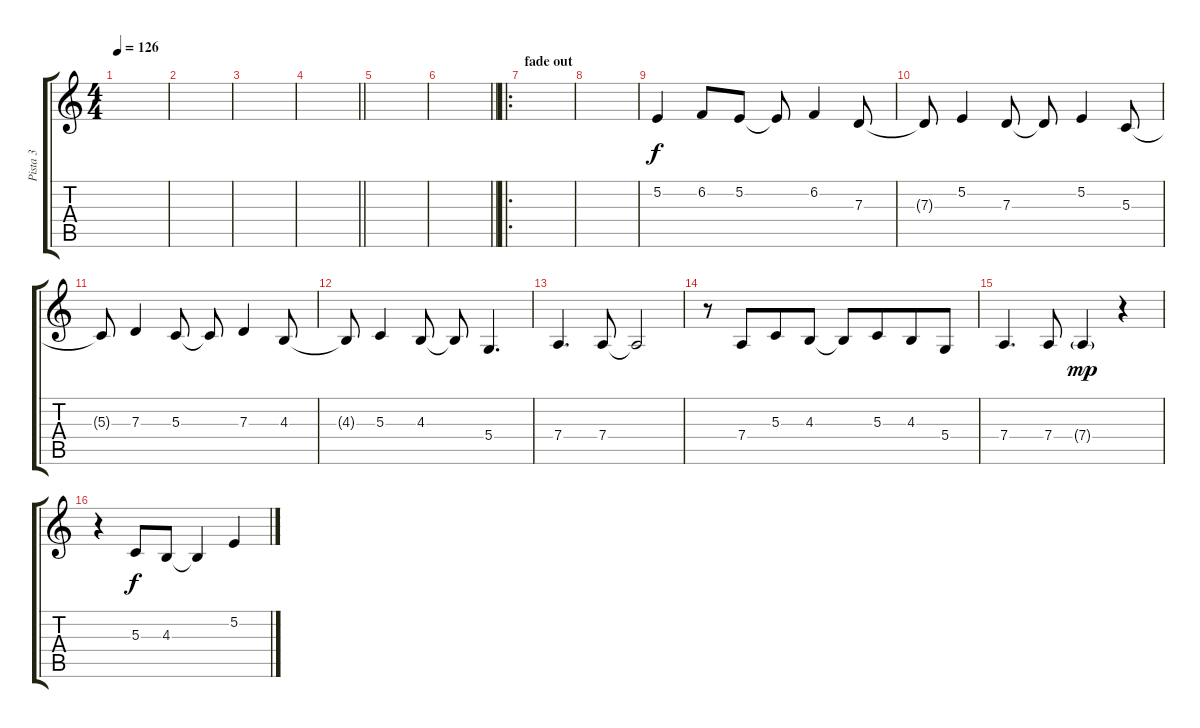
\track ("Pista 3" "Pista 3") {instrument pad1newage}
\staff {score tabs}
\tuning (E4 B3 G3 D3 A2 E2) {hide}
\ts (4 4)
\tempo 126
\clef g2
\ks c
|
|
|
\barLineRight lightlight
|
|
\barLineRight lightlight
|
\ro
\section ("" "fade out")
|
|
5.2.4 6.2.8 5.2.8 5.2{t}.8 6.2.4 7.3.8 |
7.3{t}.8 5.2.4 7.3.8 7.3{t}.8 5.2.4 5.3.8 |
5.3{t}.8 7.3.4 5.3.8 5.3{t}.8 7.3.4 4.3.8 |
4.3{t}.8 5.3.4 4.3.8 4.3{t}.8 5.4.4{d} |
7.4.4{d} 7.4.8 7.4{t}.2 |
r.8 7.4.8{beam merge} 5.3.8{beam merge} 4.3.8 4.3{t}.8 5.3.8{beam merge} 4.3.8 5.4.8 |
7.4.4{d} 7.4.8 7.4{g}.4{dy mp} r.4 |
r.4 5.3.8{dy f} 4.3.8 4.3{t}.4 5.2.4
